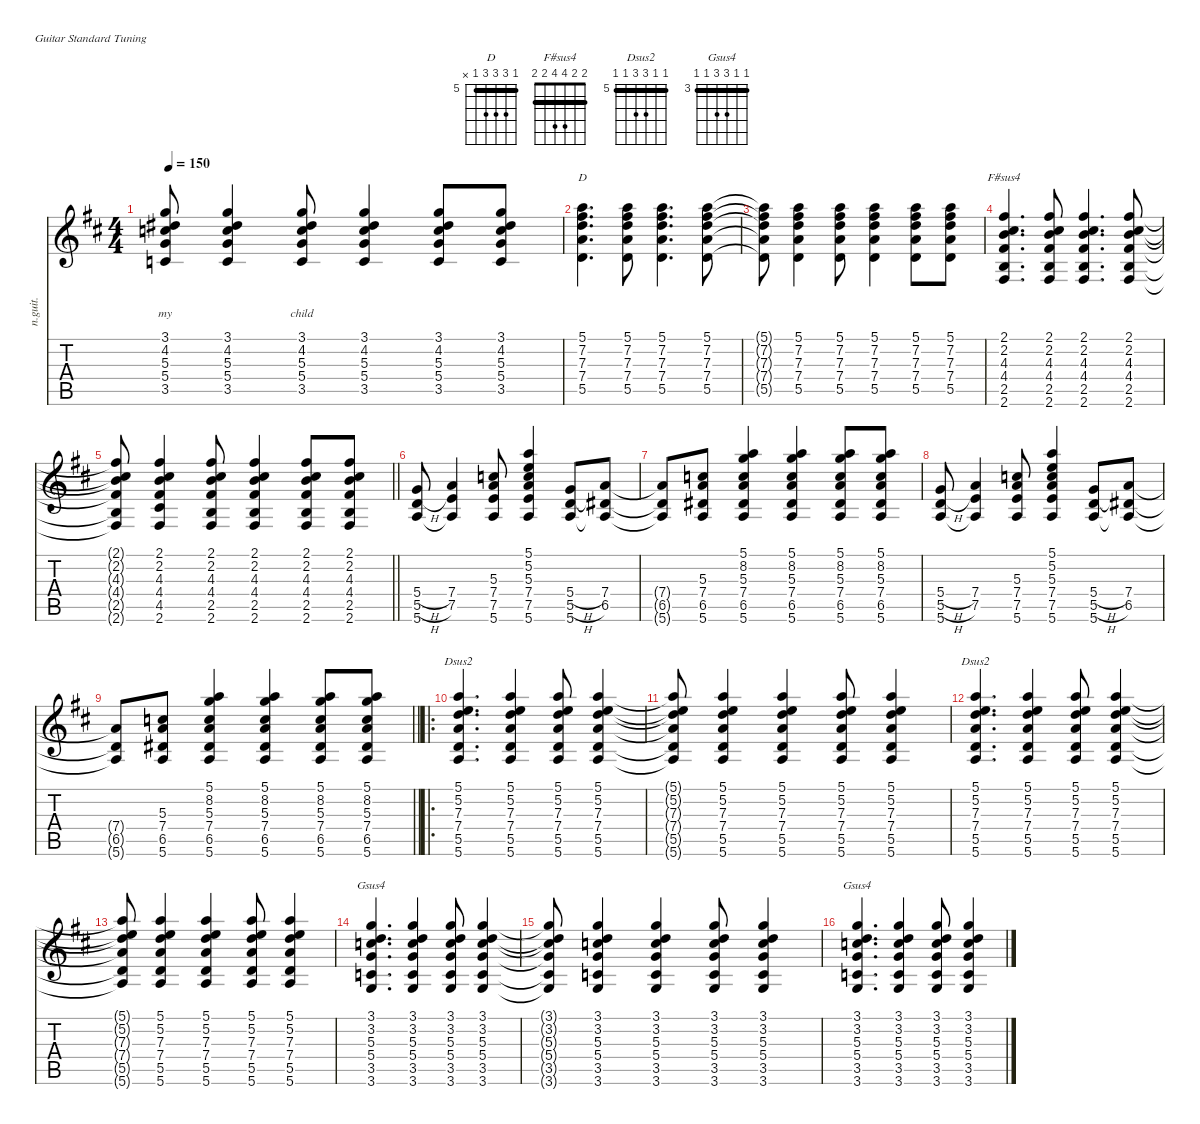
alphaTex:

\defaultSystemsLayout 4
\hideDynamics
\bracketExtendMode nobrackets
\otherSystemsTrackNameOrientation horizontal
\track ("mike----guitar 1" "n.guit.") {defaultSystemsLayout 8 mute instrument acousticguitarnylon}
\staff {score tabs}
\tuning (E4 B3 G3 D3 A2 E2)
\chord ("D" 5 7 7 7 5 x) {firstfret 5 barre 5}
\chord ("F#sus4" 2 2 4 4 2 2) {barre (2 2 2)}
\chord ("Dsus2" 5 5 7 7 5 5) {firstfret 5 barre (5 5 5)}
\chord ("Gsus4" 3 3 5 5 3 3) {firstfret 3 barre (3 3 3)}
\ts (4 4)
\tempo 150
\clef g2
\ks bminor
(3.1{t acc forcenatural} 4.2{t acc #} 5.3{t acc forcenatural} 5.4{t acc forcenatural} 3.5{t acc forcenatural}).8{lyrics (0 "") lyrics (1 "") lyrics (2 "") lyrics (3 "my") lyrics (4 "") dy f beam Up} (3.1{acc forcenatural} 4.2{acc #} 5.3{acc forcenatural} 5.4{acc forcenatural} 3.5{acc forcenatural}).4{beam Up} (3.1{acc forcenatural} 4.2{acc #} 5.3{acc forcenatural} 5.4{acc forcenatural} 3.5{acc forcenatural}).8{lyrics (0 "") lyrics (1 "") lyrics (2 "") lyrics (3 "child") lyrics (4 "") beam Up} (3.1{acc forcenatural} 4.2{acc #} 5.3{acc forcenatural} 5.4{acc forcenatural} 3.5{acc forcenatural}).4{beam Up} (3.1{acc forcenatural} 4.2{acc #} 5.3{acc forcenatural} 5.4{acc forcenatural} 3.5{acc forcenatural}).8{beam Up} (3.1{acc forcenatural} 4.2{acc #} 5.3{acc forcenatural} 5.4{acc forcenatural} 3.5{acc forcenatural}).8{beam Up} |
(5.1{acc forcenatural} 7.2{acc #} 7.3{acc forcenatural} 7.4{acc forcenatural} 5.5{acc forcenatural}).4{d ch "D" beam Down} (5.1{acc forcenatural} 7.2{acc #} 7.3{acc forcenatural} 7.4{acc forcenatural} 5.5{acc forcenatural}).8{beam Down} (5.1{acc forcenatural} 7.2{acc #} 7.3{acc forcenatural} 7.4{acc forcenatural} 5.5{acc forcenatural}).4{d beam Down} (5.1{acc forcenatural} 7.2{acc #} 7.3{acc forcenatural} 7.4{acc forcenatural} 5.5{acc forcenatural}).8{beam Down} |
(5.1{t acc forcenatural} 7.2{t acc #} 7.3{t acc forcenatural} 7.4{t acc forcenatural} 5.5{t acc forcenatural}).8{beam Down} (5.1{acc forcenatural} 7.2{acc #} 7.3{acc forcenatural} 7.4{acc forcenatural} 5.5{acc forcenatural}).4{beam Down} (5.1{acc forcenatural} 7.2{acc #} 7.3{acc forcenatural} 7.4{acc forcenatural} 5.5{acc forcenatural}).8{beam Down} (5.1{acc forcenatural} 7.2{acc #} 7.3{acc forcenatural} 7.4{acc forcenatural} 5.5{acc forcenatural}).4{beam Down} (5.1{acc forcenatural} 7.2{acc #} 7.3{acc forcenatural} 7.4{acc forcenatural} 5.5{acc forcenatural}).8{beam Down} (5.1{acc forcenatural} 7.2{acc #} 7.3{acc forcenatural} 7.4{acc forcenatural} 5.5{acc forcenatural}).8{beam Down} |
(2.1{acc #} 2.2{acc #} 4.3{acc forcenatural} 4.4{acc #} 2.5{acc forcenatural} 2.6{acc #}).4{d ch "F#sus4" beam Up} (2.1{acc #} 2.2{acc #} 4.3{acc forcenatural} 4.4{acc #} 2.5{acc forcenatural} 2.6{acc #}).8{beam Up} (2.1{acc #} 2.2{acc #} 4.3{acc forcenatural} 4.4{acc #} 2.5{acc forcenatural} 2.6{acc #}).4{d beam Up} (2.1{acc #} 2.2{acc #} 4.3{acc forcenatural} 4.4{acc #} 2.5{acc forcenatural} 2.6{acc #}).8{beam Up} |
\barLineRight lightlight
(2.1{t acc #} 2.2{t acc #} 4.3{t acc forcenatural} 4.4{t acc #} 2.5{t acc forcenatural} 2.6{t acc #}).8{beam Up} (2.1{acc #} 2.2{acc #} 4.3{acc forcenatural} 4.4{acc #} 4.5{acc #} 2.6{acc #}).4{beam Up} (2.1{acc #} 2.2{acc #} 4.3{acc forcenatural} 4.4{acc #} 2.5{acc forcenatural} 2.6{acc #}).8{beam Up} (2.1{acc #} 2.2{acc #} 4.3{acc forcenatural} 4.4{acc #} 2.5{acc forcenatural} 2.6{acc #}).4{beam Up} (2.1{acc #} 2.2{acc #} 4.3{acc forcenatural} 4.4{acc #} 2.5{acc forcenatural} 2.6{acc #}).8{beam Up} (2.1{acc #} 2.2{acc #} 4.3{acc forcenatural} 4.4{acc #} 2.5{acc forcenatural} 2.6{acc #}).8{beam Up} |
(5.4{h acc forcenatural} 5.5{h acc forcenatural} 5.6{acc forcenatural}).8{beam Up} (7.4{acc forcenatural} 7.5{acc forcenatural} 5.6{t acc forcenatural}).4{beam Up} (5.3{acc forcenatural} 7.4{acc forcenatural} 7.5{acc forcenatural} 5.6{acc forcenatural}).8{beam Up} (5.1{acc forcenatural} 5.2{acc forcenatural} 5.3{acc forcenatural} 7.4{acc forcenatural} 7.5{acc forcenatural} 5.6{acc forcenatural}).4{beam Up} (5.4{h acc forcenatural} 5.5{h acc forcenatural} 5.6{acc forcenatural}).8{beam Up} (7.4{acc forcenatural} 6.5{acc #} 5.6{t acc forcenatural}).8{beam Up} |
(7.4{t acc forcenatural} 6.5{t acc #} 5.6{t acc forcenatural}).8{beam Up} (5.3{acc forcenatural} 7.4{acc forcenatural} 6.5{acc #} 5.6{acc forcenatural}).8{beam Up} (5.1{acc forcenatural} 8.2{acc forcenatural} 5.3{acc forcenatural} 7.4{acc forcenatural} 6.5{acc #} 5.6{acc forcenatural}).4{beam Up} (5.1{acc forcenatural} 8.2{acc forcenatural} 5.3{acc forcenatural} 7.4{acc forcenatural} 6.5{acc #} 5.6{acc forcenatural}).4{beam Up} (5.1{acc forcenatural} 8.2{acc forcenatural} 5.3{acc forcenatural} 7.4{acc forcenatural} 6.5{acc #} 5.6{acc forcenatural}).8{beam Up} (5.1{acc forcenatural} 8.2{acc forcenatural} 5.3{acc forcenatural} 7.4{acc forcenatural} 6.5{acc #} 5.6{acc forcenatural}).8{beam Up} |
(5.4{h acc forcenatural} 5.5{h acc forcenatural} 5.6{acc forcenatural}).8{beam Up} (7.4{acc forcenatural} 7.5{acc forcenatural} 5.6{t acc forcenatural}).4{beam Up} (5.3{acc forcenatural} 7.4{acc forcenatural} 7.5{acc forcenatural} 5.6{acc forcenatural}).8{beam Up} (5.1{acc forcenatural} 5.2{acc forcenatural} 5.3{acc forcenatural} 7.4{acc forcenatural} 7.5{acc forcenatural} 5.6{acc forcenatural}).4{beam Up} (5.4{h acc forcenatural} 5.5{h acc forcenatural} 5.6{acc forcenatural}).8{beam Up} (7.4{acc forcenatural} 6.5{acc #} 5.6{t acc forcenatural}).8{beam Up} |
\barLineRight lightlight
(7.4{t acc forcenatural} 6.5{t acc #} 5.6{t acc forcenatural}).8{beam Up} (5.3{acc forcenatural} 7.4{acc forcenatural} 6.5{acc #} 5.6{acc forcenatural}).8{beam Up} (5.1{acc forcenatural} 8.2{acc forcenatural} 5.3{acc forcenatural} 7.4{acc forcenatural} 6.5{acc #} 5.6{acc forcenatural}).4{beam Up} (5.1{acc forcenatural} 8.2{acc forcenatural} 5.3{acc forcenatural} 7.4{acc forcenatural} 6.5{acc #} 5.6{acc forcenatural}).4{beam Up} (5.1{acc forcenatural} 8.2{acc forcenatural} 5.3{acc forcenatural} 7.4{acc forcenatural} 6.5{acc #} 5.6{acc forcenatural}).8{beam Up} (5.1{acc forcenatural} 8.2{acc forcenatural} 5.3{acc forcenatural} 7.4{acc forcenatural} 6.5{acc #} 5.6{acc forcenatural}).8{beam Up} |
\ro
(5.1{acc forcenatural} 5.2{acc forcenatural} 7.3{acc forcenatural} 7.4{acc forcenatural} 5.5{acc forcenatural} 5.6{acc forcenatural}).4{d ch "Dsus2" beam Up} (5.1{acc forcenatural} 5.2{acc forcenatural} 7.3{acc forcenatural} 7.4{acc forcenatural} 5.5{acc forcenatural} 5.6{acc forcenatural}).4{beam Up} (5.1{acc forcenatural} 5.2{acc forcenatural} 7.3{acc forcenatural} 7.4{acc forcenatural} 5.5{acc forcenatural} 5.6{acc forcenatural}).8{beam Up} (5.1{acc forcenatural} 5.2{acc forcenatural} 7.3{acc forcenatural} 7.4{acc forcenatural} 5.5{acc forcenatural} 5.6{acc forcenatural}).4{beam Up} |
(5.1{t acc forcenatural} 5.2{t acc forcenatural} 7.3{t acc forcenatural} 7.4{t acc forcenatural} 5.5{t acc forcenatural} 5.6{t acc forcenatural}).8{beam Up} (5.1{acc forcenatural} 5.2{acc forcenatural} 7.3{acc forcenatural} 7.4{acc forcenatural} 5.5{acc forcenatural} 5.6{acc forcenatural}).4{beam Up} (5.1{acc forcenatural} 5.2{acc forcenatural} 7.3{acc forcenatural} 7.4{acc forcenatural} 5.5{acc forcenatural} 5.6{acc forcenatural}).4{beam Up} (5.1{acc forcenatural} 5.2{acc forcenatural} 7.3{acc forcenatural} 7.4{acc forcenatural} 5.5{acc forcenatural} 5.6{acc forcenatural}).8{beam Up} (5.1{acc forcenatural} 5.2{acc forcenatural} 7.3{acc forcenatural} 7.4{acc forcenatural} 5.5{acc forcenatural} 5.6{acc forcenatural}).4{beam Up} |
(5.1{acc forcenatural} 5.2{acc forcenatural} 7.3{acc forcenatural} 7.4{acc forcenatural} 5.5{acc forcenatural} 5.6{acc forcenatural}).4{d ch "Dsus2" beam Up} (5.1{acc forcenatural} 5.2{acc forcenatural} 7.3{acc forcenatural} 7.4{acc forcenatural} 5.5{acc forcenatural} 5.6{acc forcenatural}).4{beam Up} (5.1{acc forcenatural} 5.2{acc forcenatural} 7.3{acc forcenatural} 7.4{acc forcenatural} 5.5{acc forcenatural} 5.6{acc forcenatural}).8{beam Up} (5.1{acc forcenatural} 5.2{acc forcenatural} 7.3{acc forcenatural} 7.4{acc forcenatural} 5.5{acc forcenatural} 5.6{acc forcenatural}).4{beam Up} |
(5.1{t acc forcenatural} 5.2{t acc forcenatural} 7.3{t acc forcenatural} 7.4{t acc forcenatural} 5.5{t acc forcenatural} 5.6{t acc forcenatural}).8{beam Up} (5.1{acc forcenatural} 5.2{acc forcenatural} 7.3{acc forcenatural} 7.4{acc forcenatural} 5.5{acc forcenatural} 5.6{acc forcenatural}).4{beam Up} (5.1{acc forcenatural} 5.2{acc forcenatural} 7.3{acc forcenatural} 7.4{acc forcenatural} 5.5{acc forcenatural} 5.6{acc forcenatural}).4{beam Up} (5.1{acc forcenatural} 5.2{acc forcenatural} 7.3{acc forcenatural} 7.4{acc forcenatural} 5.5{acc forcenatural} 5.6{acc forcenatural}).8{beam Up} (5.1{acc forcenatural} 5.2{acc forcenatural} 7.3{acc forcenatural} 7.4{acc forcenatural} 5.5{acc forcenatural} 5.6{acc forcenatural}).4{beam Up} |
(3.1{acc forcenatural} 3.2{acc forcenatural} 5.3{acc forcenatural} 5.4{acc forcenatural} 3.5{acc forcenatural} 3.6{acc forcenatural}).4{d ch "Gsus4" beam Up} (3.1{acc forcenatural} 3.2{acc forcenatural} 5.3{acc forcenatural} 5.4{acc forcenatural} 3.5{acc forcenatural} 3.6{acc forcenatural}).4{beam Up} (3.1{acc forcenatural} 3.2{acc forcenatural} 5.3{acc forcenatural} 5.4{acc forcenatural} 3.5{acc forcenatural} 3.6{acc forcenatural}).8{beam Up} (3.1{acc forcenatural} 3.2{acc forcenatural} 5.3{acc forcenatural} 5.4{acc forcenatural} 3.5{acc forcenatural} 3.6{acc forcenatural}).4{beam Up} |
(3.1{t acc forcenatural} 3.2{t acc forcenatural} 5.3{t acc forcenatural} 5.4{t acc forcenatural} 3.5{t acc forcenatural} 3.6{t acc forcenatural}).8{beam Up} (3.1{acc forcenatural} 3.2{acc forcenatural} 5.3{acc forcenatural} 5.4{acc forcenatural} 3.5{acc forcenatural} 3.6{acc forcenatural}).4{beam Up} (3.1{acc forcenatural} 3.2{acc forcenatural} 5.3{acc forcenatural} 5.4{acc forcenatural} 3.5{acc forcenatural} 3.6{acc forcenatural}).4{beam Up} (3.1{acc forcenatural} 3.2{acc forcenatural} 5.3{acc forcenatural} 5.4{acc forcenatural} 3.5{acc forcenatural} 3.6{acc forcenatural}).8{beam Up} (3.1{acc forcenatural} 3.2{acc forcenatural} 5.3{acc forcenatural} 5.4{acc forcenatural} 3.5{acc forcenatural} 3.6{acc forcenatural}).4{beam Up} |
(3.1{acc forcenatural} 3.2{acc forcenatural} 5.3{acc forcenatural} 5.4{acc forcenatural} 3.5{acc forcenatural} 3.6{acc forcenatural}).4{d ch "Gsus4" beam Up} (3.1{acc forcenatural} 3.2{acc forcenatural} 5.3{acc forcenatural} 5.4{acc forcenatural} 3.5{acc forcenatural} 3.6{acc forcenatural}).4{beam Up} (3.1{acc forcenatural} 3.2{acc forcenatural} 5.3{acc forcenatural} 5.4{acc forcenatural} 3.5{acc forcenatural} 3.6{acc forcenatural}).8{beam Up} (3.1{acc forcenatural} 3.2{acc forcenatural} 5.3{acc forcenatural} 5.4{acc forcenatural} 3.5{acc forcenatural} 3.6{acc forcenatural}).4{beam Up}
